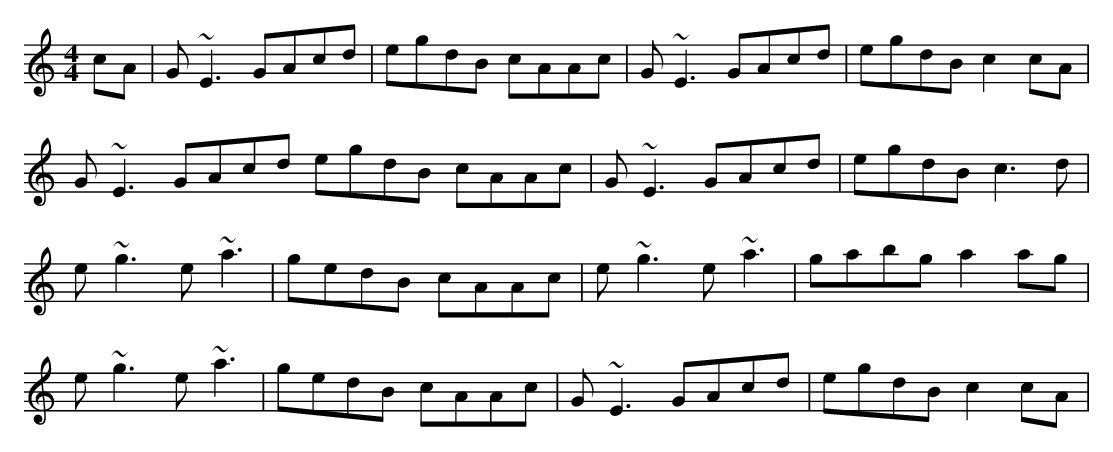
X:1
M:4/4
K:C
cA|G~E3 GAcd|egdB cAAc|G~E3 GAcd|egdB c2 cA|
G~E3 GAcd egdB cAAc|G~E3 GAcd|egdB c3 d|
e~g3 e~a3|gedB cAAc|e~g3 e~a3|gabg a2 ag|
e~g3 e~a3|gedB cAAc|G~E3 GAcd|egdB c2 cA|
